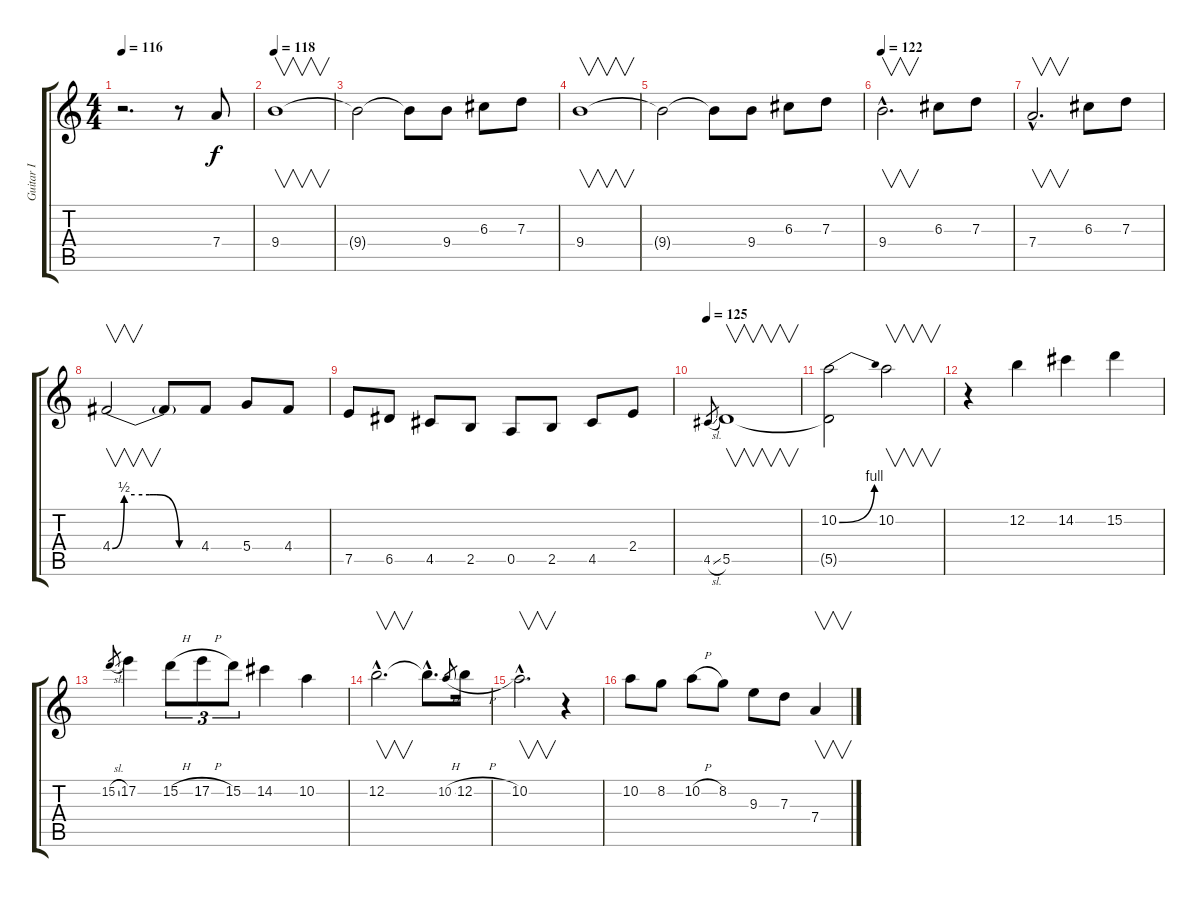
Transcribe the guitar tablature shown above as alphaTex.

\track ("Guitar I" "Guitar I") {instrument distortionguitar}
\staff {score tabs}
\tuning (E4 B3 G3 D3 A2 E2) {hide}
\ts (4 4)
\tempo 116
\clef g2
\ks c
r.2{d dy f} r.8 7.4.8 |
\tempo 118
9.4.1{v} |
9.4{t}.2 9.4{t}.8 9.4.8 6.3.8 7.3.8 |
9.4.1{v} |
9.4{t}.2 9.4{t}.8 9.4.8 6.3.8 7.3.8 |
\tempo 122
9.4{hac}.2{v d} 6.3.8 7.3.8 |
7.4{hac}.2{v d} 6.3.8 7.3.8 |
4.4{be (custom 0 0 8 2 15 2 25 2 28 2 30 2 45 0 60 0)}.2{v} 4.4{t}.8 4.4.8 5.4.8 4.4.8 |
7.5.8 6.5.8 4.5.8 2.5.8 0.5.8 2.5.8 4.5.8 2.4.8 |
\tempo 125
4.5{sl}.8{gr} 5.5.1{v} |
(10.2{be (bend 0 0 60 4)} 5.5{t}).2 10.2.2{v} |
r.4 12.2.4 14.2.4 15.2.4 |
15.2{sl}.8{gr} 17.2.4 15.2{h}.8{tu (3 2)} 17.2{h}.8{tu (3 2)} 15.2.8{tu (3 2)} 14.2.4 10.2.4 |
12.2{hac}.2{v d} 12.2{hac t}.8{d} 10.2{h}.8{gr} 12.2{h}.16 |
10.2{hac}.2{v d} r.4 |
10.2.8 8.2.8 10.2{h}.8 8.2.8 9.3.8 7.3.8 7.4.4{v}
